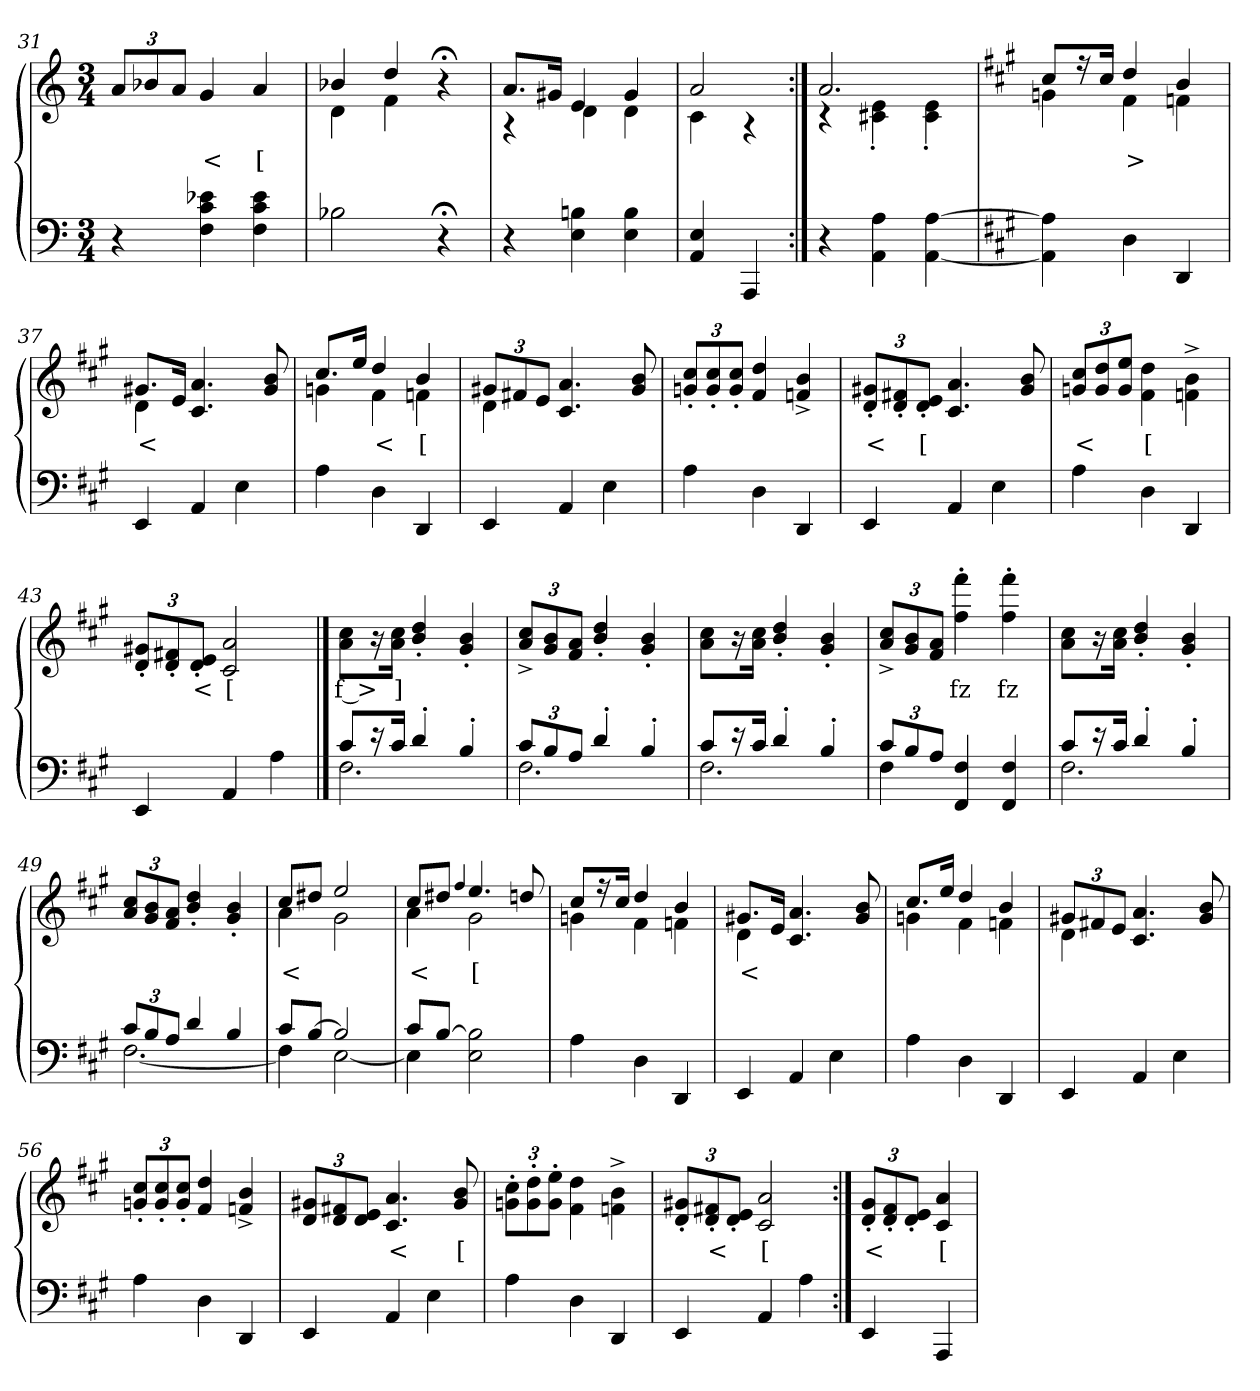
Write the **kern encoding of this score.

**kern	**kern	**text
*part2	*part1	*part1
*staff2	*staff1	*staff1
*clefF4	*clefG2	*
*k[]	*k[]	*
*a:	*a:	*
*M3/4	*M3/4	*
=31	=31	=31
4r	12aL	.
.	12b-X	.
.	12aJ	.
4e-X 4c 4F	4g	<
4e- 4c 4F	4a	[
=32	=32	=32
*	*^	*
2B-X	4b-X	4d	.
.	4dd	4f	.
4r;<	4r;<	4ryy	.
=33	=33	=33	=33
4r	8.aL	4r	.
.	16g#XJk	.	.
4Bn 4E	4e	4d	.
4B 4E	4g#	4d	.
=34	=34	=34	=34
4E 4AA	2a	4c	.
4AAA	.	4r	.
=35:|!	=35:|!	=35:|!	=35:|!
4r	2.a	4r	.
4A 4AA	.	4e'> 4c#X'>	.
[4A [4AA	.	4e'> 4c#'>	.
=36	=36	=36	=36
*k[f#c#g#]	*k[f#c#g#]	*	*
4A] 4AA]	8cc#L	4gn	.
.	16r	.	.
.	16cc#Jk	.	.
4D	4dd	4f#	>
4DD	4b	4fn	.
=37	=37	=37	=37
4EE	8.g#XL	4d	<
.	16eJk	.	.
4AA	4.a 4.c#	2ryy	.
4E	.	.	.
.	8b 8g#	.	.
=38	=38	=38	=38
4A	8.cc#L	4gn	.
.	16eeJk	.	.
4D	4dd	4f#	<
4DD	4b	4fn	[
=39	=39	=39	=39
4EE	12g#XL	4d	.
.	12f#X	.	.
.	12eJ	.	.
4AA	4.a 4.c#	2ryy	.
4E	.	.	.
.	8b 8g#	.	.
*	*v	*v	*
=40	=40	=40
4A	12cc#'> 12gn'>L	.
.	12cc#'> 12g'>	.
.	12cc#'> 12g'>J	.
4D	4dd 4f#	.
4DD	4b^> 4fn^>	.
=41	=41	=41
4EE	12g#X'> 12d'>L	<
.	12f#X'> 12d'>	.
.	12e'> 12d'>J	[
4AA	4.a 4.c#	.
4E	.	.
.	8b 8g#	.
=42	=42	=42
4A	12cc#/ 12gnL	<
.	12dd 12g	.
.	12ee 12gJ	.
4D	4dd\ 4f#\	[
4DD	4b\^> 4fn\^>	.
=43	=43	=43
4EE	12g#X'> 12d'>L	.
.	12f#X'> 12d'>	.
.	12e'> 12d'>J	<
4AA	2a 2c#	[
4A	.	.
==44	==44	==44
*^	*	*
8c#L	2.F#	8cc# 8aL	f >
16r	.	16r	.
16c#Jk	.	16cc# 16aJk	]
4d'>	.	4dd/'> 4b/'>	.
4B'>	.	4b'> 4g#'>	.
=45	=45	=45	=45
12c#L	2.F#	12cc#^> 12a^>L	.
12B	.	12b 12g#	.
12AJ	.	12a 12f#J	.
4d'>	.	4dd/'> 4b/'>	.
4B'>	.	4b'> 4g#'>	.
=46	=46	=46	=46
8c#L	2.F#	8cc# 8aL	.
16r	.	16r	.
16c#Jk	.	16cc# 16aJk	.
4d'>	.	4dd/'> 4b/'>	.
4B'>	.	4b'> 4g#'>	.
=47	=47	=47	=47
12c#L	4F#	12cc#^> 12a^>L	.
12B	.	12b 12g#	.
12AJ	.	12a 12f#J	.
4F# 4FF#	2ryy	4fff#'> 4ff#'>	fz
4F# 4FF#	.	4fff#'> 4ff#'>	fz
=48	=48	=48	=48
8c#L	2.F#	8cc# 8aL	.
16r	.	16r	.
16c#Jk	.	16cc# 16aJk	.
4d'>	.	4dd/'> 4b/'>	.
4B'>	.	4b'> 4g#'>	.
=49	=49	=49	=49
12c#L	[2.F#	12cc# 12aL	.
12B	.	12b 12g#	.
12AJ	.	12a 12f#J	.
4d	.	4dd/'> 4b/'>	.
4B	.	4b'> 4g#'>	.
=50	=50	=50	=50
*	*	*^	*
8c#L	4F#]	8cc#L	4a	<
[8BJ	.	8dd#XJ	.	.
2B]	[2E	2ee	2g#	.
=51	=51	=51	=51	=51
8c#L	4E]	8cc#L	4a	<
[8BJ	.	8dd#XJ	.	.
.	.	4qqff#/	.	.
2ryy	2B] 2E	4.ee	2g#	[
.	.	8ddn	.	.
*v	*v	*	*	*
=52	=52	=52	=52
4A	8cc#L	4gn	.
.	16r	.	.
.	16cc#Jk	.	.
4D	4dd	4f#	.
4DD	4b	4fn	.
=53	=53	=53	=53
4EE	8.g#XL	4d	<
.	16eJk	.	.
4AA	4.a 4.c#	2ryy	.
4E	.	.	.
.	8b 8g#	.	.
=54	=54	=54	=54
4A	8.cc#L	4gn	.
.	16eeJk	.	.
4D	4dd	4f#	.
4DD	4b	4fn	.
=55	=55	=55	=55
4EE	12g#XL	4d	.
.	12f#X	.	.
.	12eJ	.	.
4AA	4.a 4.c#	2ryy	.
4E	.	.	.
.	8b 8g#	.	.
*	*v	*v	*
=56	=56	=56
4A	12cc#'> 12gn'>L	.
.	12cc#'> 12g'>	.
.	12cc#'> 12g'>J	.
4D	4dd 4f#	.
4DD	4b^> 4fn^>	.
=57	=57	=57
4EE	12g#X 12dL	.
.	12f#X 12d	.
.	12e 12dJ	.
4AA	4.a 4.c#	<
4E	.	.
.	8b 8g#	[
=58	=58	=58
4A	12cc#'> 12gn'>L	.
.	12dd'> 12g'>	.
.	12ee'> 12g'>J	.
4D	4dd\ 4f#\	.
4DD	4b\^> 4fn\^>	.
=59	=59	=59
4EE	12g#X'> 12d'>L	.
.	12f#X'> 12d'>	<
.	12e'> 12d'>J	.
4AA	2a 2c#	[
4A	.	.
=60:|!	=60:|!	=60:|!
4EE	12g#'> 12d'>L	<
.	12f#'> 12d'>	.
.	12e'> 12d'>J	.
4AAA	4a 4c#	[
=	=	=
*-	*-	*-
